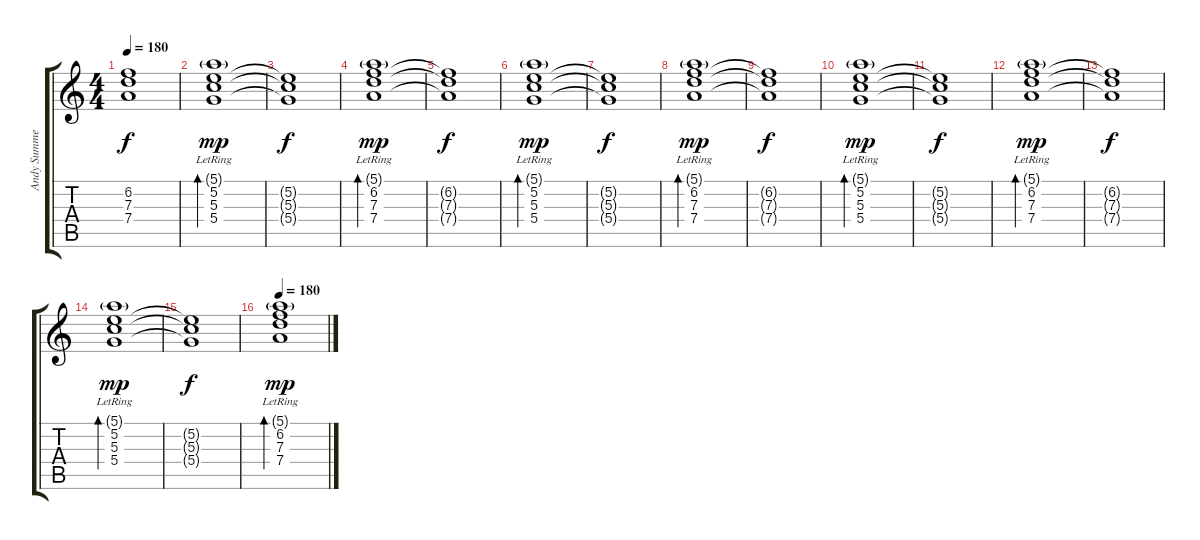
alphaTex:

\track ("Andy Summers" "Andy Summe") {instrument distortionguitar}
\staff {score tabs}
\tuning (E4 B3 G3 D3 A2 E2) {hide}
\ts (4 4)
\tempo 180
\clef g2
\ks c
(6.2{t} 7.3{t} 7.4{t}).1{dy f} |
(5.1{g} 5.2{lr} 5.3 5.4).1{bd 240 dy mp instrument electricguitarclean} |
(5.2{t} 5.3{t} 5.4{t}).1{dy f} |
(5.1{g} 6.2 7.3{lr} 7.4).1{bd 240 dy mp instrument electricguitarclean} |
(6.2{t} 7.3{t} 7.4{t}).1{dy f} |
(5.1{g} 5.2{lr} 5.3 5.4).1{bd 240 dy mp instrument electricguitarclean} |
(5.2{t} 5.3{t} 5.4{t}).1{dy f} |
(5.1{g} 6.2 7.3{lr} 7.4).1{bd 240 dy mp instrument electricguitarclean} |
(6.2{t} 7.3{t} 7.4{t}).1{dy f} |
(5.1{g} 5.2{lr} 5.3 5.4).1{bd 240 dy mp instrument electricguitarclean} |
(5.2{t} 5.3{t} 5.4{t}).1{dy f} |
(5.1{g} 6.2 7.3{lr} 7.4).1{bd 240 dy mp instrument electricguitarclean} |
(6.2{t} 7.3{t} 7.4{t}).1{dy f} |
(5.1{g} 5.2{lr} 5.3 5.4).1{bd 240 dy mp instrument electricguitarclean} |
(5.2{t} 5.3{t} 5.4{t}).1{dy f} |
\tempo 180
(5.1{g} 6.2 7.3{lr} 7.4).1{bd 240 dy mp instrument electricguitarclean}
